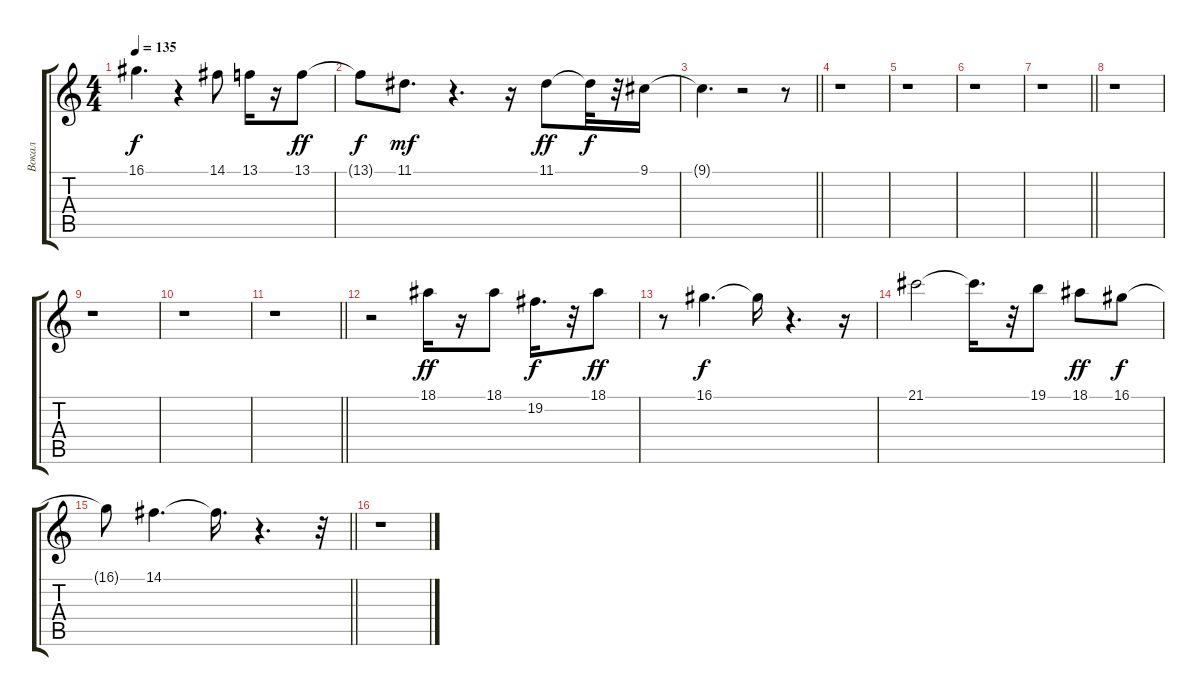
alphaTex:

\track ("Вокал" "Вокал") {instrument viola}
\staff {score tabs}
\tuning (E4 B3 G3 D3 A2 E2) {hide}
\ts (4 4)
\tempo 135
\clef g2
\ks c
16.1{t}.4{d dy f} r.4 14.1.8 13.1.16 r.16 13.1.8{dy ff} |
13.1{t}.8{dy f} 11.1.8{d dy mf} r.4{d} r.16 11.1.8{dy ff} 11.1{t}.32{dy f} r.32 9.1.16 |
\barLineRight lightlight
9.1{t}.4{d} r.2 r.8 |
r.1 |
r.1 |
r.1 |
\barLineRight lightlight
r.1 |
r.1 |
r.1 |
r.1 |
\barLineRight lightlight
r.1 |
r.2 18.1.16{dy ff} r.16 18.1.8 19.2.16{d dy f} r.32 18.1.8{dy ff} |
r.8 16.1.4{d dy f} 16.1{t}.16 r.4{d} r.16 |
21.1.2 21.1{t}.16{d} r.32 19.1.8 18.1.8{dy ff} 16.1.8{dy f} |
\barLineRight lightlight
16.1{t}.8 14.1.4{d} 14.1{t}.16{d} r.4{d} r.32 |
r.1
